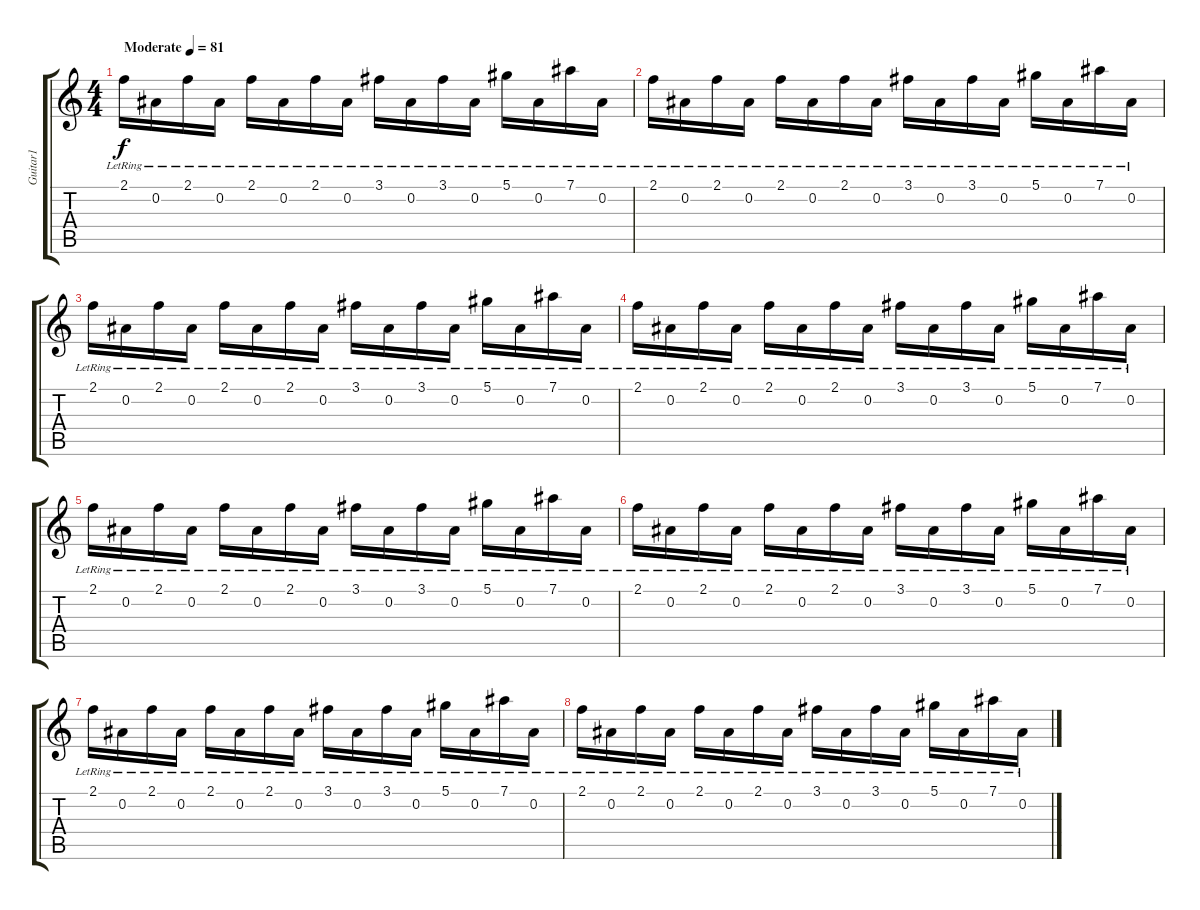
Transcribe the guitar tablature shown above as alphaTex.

\track ("Guitar1" "Guitar1") {instrument distortionguitar}
\staff {score tabs}
\tuning (Eb4 Bb3 Gb3 Db3 Ab2 Eb2) {hide}
\ts (4 4)
\tempo (81 "Moderate")
\clef g2
\ks c
2.1{lr}.16{dy f volume 2 instrument electricguitarjazz} 0.2{lr}.16{volume 3} 2.1{lr}.16{volume 6} 0.2{lr}.16{volume 7} 2.1{lr}.16{volume 8} 0.2{lr}.16{volume 9} 2.1{lr}.16{volume 9} 0.2{lr}.16{volume 10} 3.1{lr}.16{volume 11} 0.2{lr}.16{volume 12} 3.1{lr}.16{volume 13} 0.2{lr}.16{volume 14} 5.1{lr}.16{volume 15} 0.2{lr}.16 7.1{lr}.16 0.2{lr}.16 |
2.1{lr}.16 0.2{lr}.16 2.1{lr}.16 0.2{lr}.16 2.1{lr}.16 0.2{lr}.16 2.1{lr}.16 0.2{lr}.16 3.1{lr}.16 0.2{lr}.16 3.1{lr}.16 0.2{lr}.16 5.1{lr}.16 0.2{lr}.16 7.1{lr}.16 0.2{lr}.16 |
2.1{lr}.16 0.2{lr}.16 2.1{lr}.16 0.2{lr}.16 2.1{lr}.16 0.2{lr}.16 2.1{lr}.16 0.2{lr}.16 3.1{lr}.16 0.2{lr}.16 3.1{lr}.16 0.2{lr}.16 5.1{lr}.16 0.2{lr}.16 7.1{lr}.16 0.2{lr}.16 |
2.1{lr}.16 0.2{lr}.16 2.1{lr}.16 0.2{lr}.16 2.1{lr}.16 0.2{lr}.16 2.1{lr}.16 0.2{lr}.16 3.1{lr}.16 0.2{lr}.16 3.1{lr}.16 0.2{lr}.16 5.1{lr}.16 0.2{lr}.16 7.1{lr}.16 0.2{lr}.16 |
2.1{lr}.16 0.2{lr}.16 2.1{lr}.16 0.2{lr}.16 2.1{lr}.16 0.2{lr}.16 2.1{lr}.16 0.2{lr}.16 3.1{lr}.16 0.2{lr}.16 3.1{lr}.16 0.2{lr}.16 5.1{lr}.16 0.2{lr}.16 7.1{lr}.16 0.2{lr}.16 |
2.1{lr}.16 0.2{lr}.16 2.1{lr}.16 0.2{lr}.16 2.1{lr}.16 0.2{lr}.16 2.1{lr}.16 0.2{lr}.16 3.1{lr}.16 0.2{lr}.16 3.1{lr}.16 0.2{lr}.16 5.1{lr}.16 0.2{lr}.16 7.1{lr}.16 0.2{lr}.16 |
2.1{lr}.16 0.2{lr}.16 2.1{lr}.16 0.2{lr}.16 2.1{lr}.16 0.2{lr}.16 2.1{lr}.16 0.2{lr}.16 3.1{lr}.16 0.2{lr}.16 3.1{lr}.16 0.2{lr}.16 5.1{lr}.16 0.2{lr}.16 7.1{lr}.16 0.2{lr}.16 |
2.1{lr}.16 0.2{lr}.16 2.1{lr}.16 0.2{lr}.16 2.1{lr}.16 0.2{lr}.16 2.1{lr}.16 0.2{lr}.16 3.1{lr}.16 0.2{lr}.16 3.1{lr}.16 0.2{lr}.16 5.1{lr}.16 0.2{lr}.16 7.1{lr}.16 0.2{lr}.16
